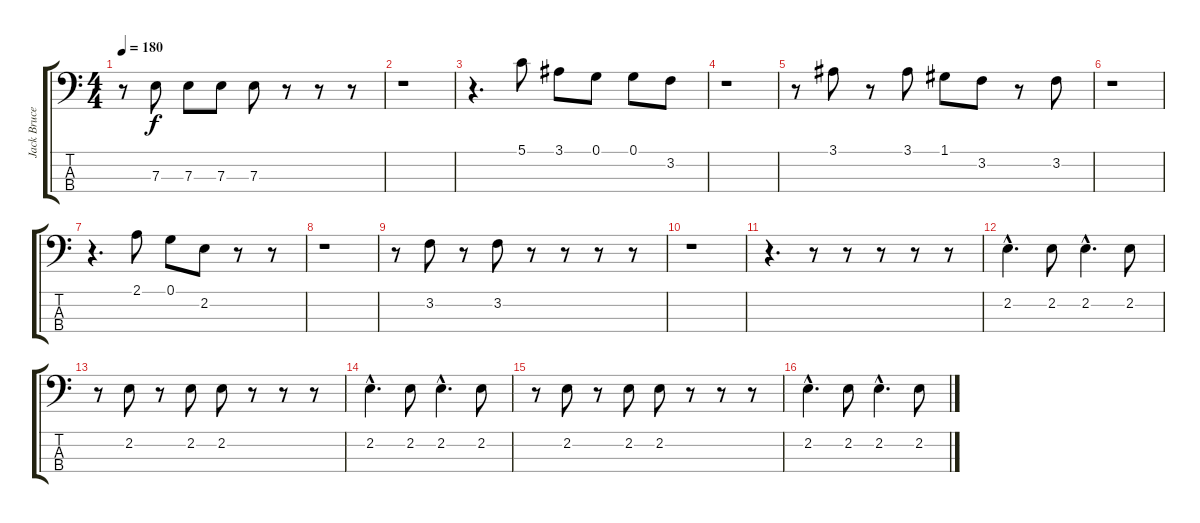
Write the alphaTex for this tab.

\track ("Jack Bruce" "Jack Bruce") {instrument electricguitarmuted}
\staff {score tabs}
\tuning (G2 D2 A1 E1) {hide}
\ts (4 4)
\tempo 180
\clef f4
\ks c
r.8{dy f} 7.3.8 7.3.8 7.3.8 7.3.8 r.8 r.8 r.8 |
r.1 |
r.4{d} 5.1.8 3.1.8 0.1.8 0.1.8 3.2.8 |
r.1 |
r.8 3.1.8 r.8 3.1.8 1.1.8 3.2.8 r.8 3.2.8 |
r.1 |
r.4{d} 2.1.8 0.1.8 2.2.8 r.8 r.8 |
r.1 |
r.8 3.2.8 r.8 3.2.8 r.8 r.8 r.8 r.8 |
r.1 |
r.4{d} r.8 r.8 r.8 r.8 r.8 |
2.2{hac}.4{d} 2.2.8 2.2{hac}.4{d} 2.2.8 |
r.8 2.2.8 r.8 2.2.8 2.2.8 r.8 r.8 r.8 |
2.2{hac}.4{d} 2.2.8 2.2{hac}.4{d} 2.2.8 |
r.8 2.2.8 r.8 2.2.8 2.2.8 r.8 r.8 r.8 |
2.2{hac}.4{d} 2.2.8 2.2{hac}.4{d} 2.2.8
